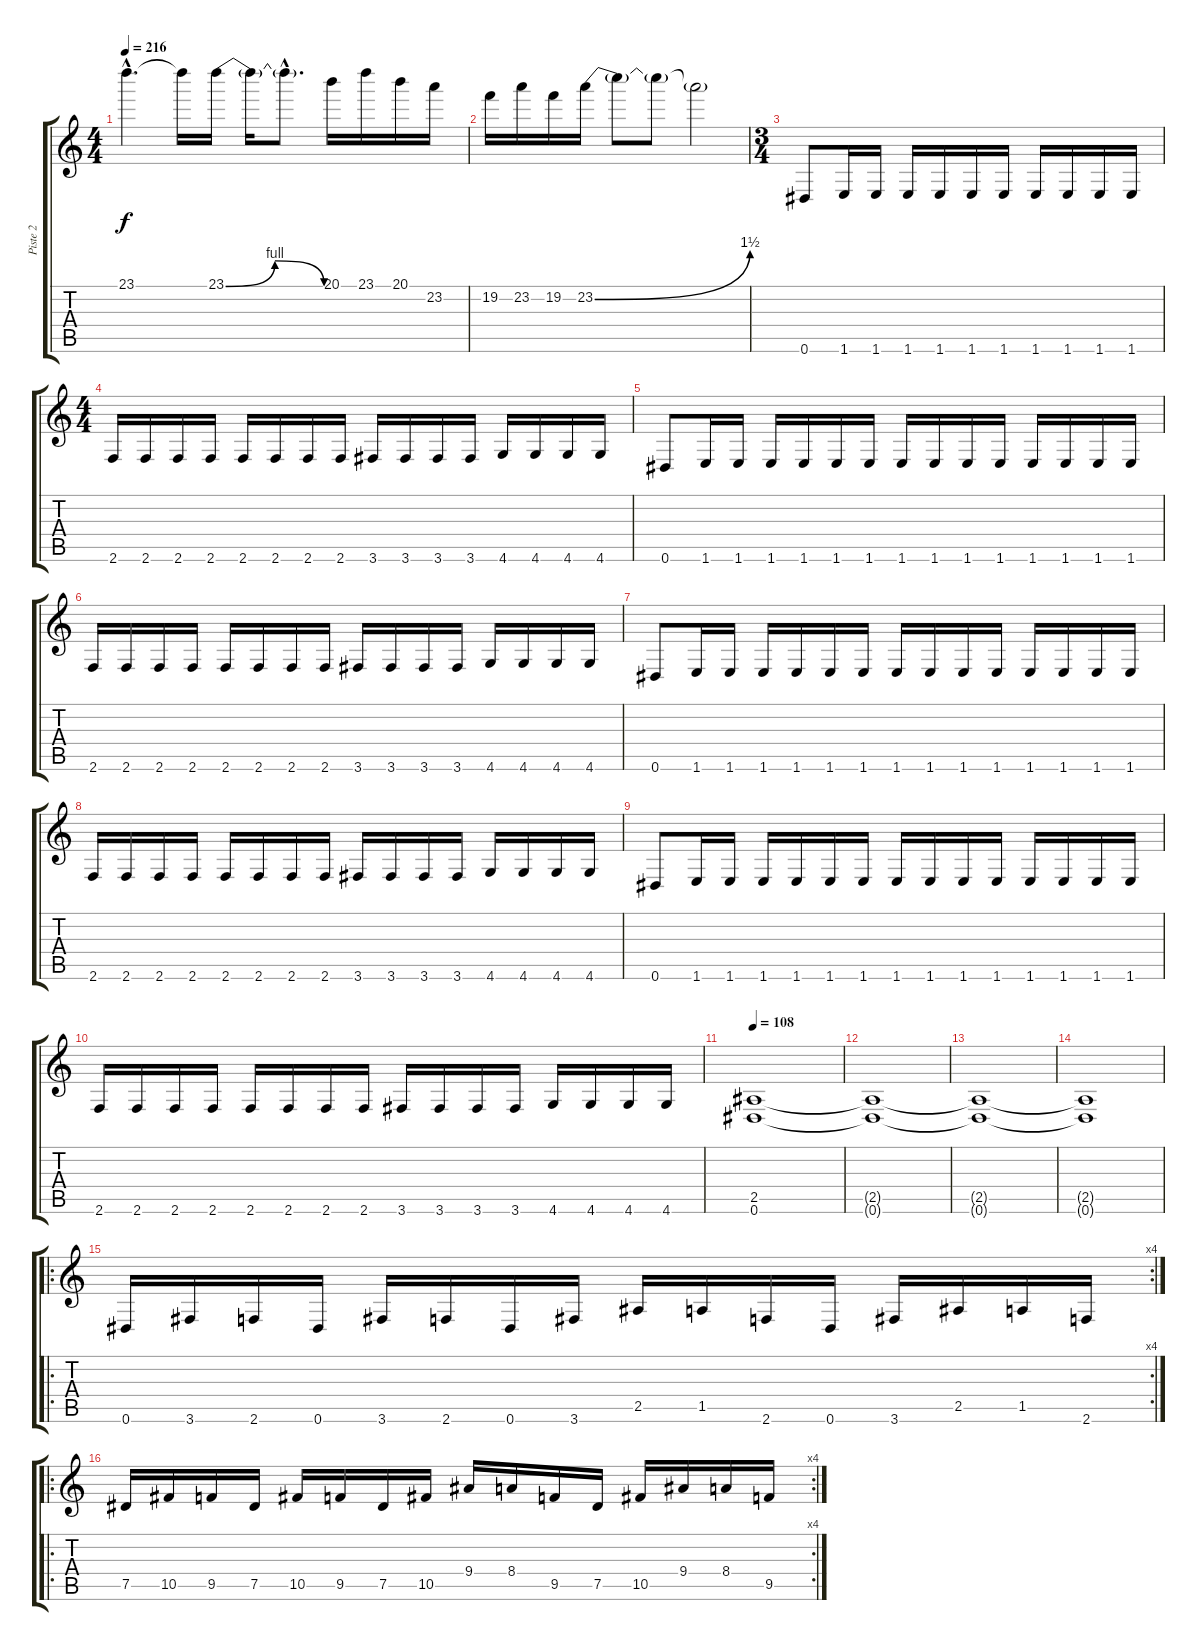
\track ("Piste 2" "Piste 2") {instrument distortionguitar}
\staff {score tabs}
\tuning (Eb4 Bb3 Gb3 Db3 Ab2 Eb2) {hide}
\ts (4 4)
\tempo 216
\clef g2
\ks c
23.1{hac t}.4{d dy f} 23.1{t}.16 23.1{be (bendrelease 0 0 15 4 30 4 60 0)}.16 23.1{t}.16 23.1{hac t}.8{d} 20.1.16 23.1.16 20.1.16 23.2.16 |
19.2.16 23.2.16 19.2.16 23.2{be (bend 0 0 60 6)}.16 23.2{t}.8 23.2{t}.8 23.2{t}.2 |
\ts (3 4)
0.6.8 1.6.16 1.6.16 1.6.16 1.6.16 1.6.16 1.6.16 1.6.16 1.6.16 1.6.16 1.6.16 |
\ts (4 4)
2.6.16 2.6.16 2.6.16 2.6.16 2.6.16 2.6.16 2.6.16 2.6.16 3.6.16 3.6.16 3.6.16 3.6.16 4.6.16 4.6.16 4.6.16 4.6.16 |
0.6.8 1.6.16 1.6.16 1.6.16 1.6.16 1.6.16 1.6.16 1.6.16 1.6.16 1.6.16 1.6.16 1.6.16 1.6.16 1.6.16 1.6.16 |
2.6.16 2.6.16 2.6.16 2.6.16 2.6.16 2.6.16 2.6.16 2.6.16 3.6.16 3.6.16 3.6.16 3.6.16 4.6.16 4.6.16 4.6.16 4.6.16 |
0.6.8 1.6.16 1.6.16 1.6.16 1.6.16 1.6.16 1.6.16 1.6.16 1.6.16 1.6.16 1.6.16 1.6.16 1.6.16 1.6.16 1.6.16 |
2.6.16 2.6.16 2.6.16 2.6.16 2.6.16 2.6.16 2.6.16 2.6.16 3.6.16 3.6.16 3.6.16 3.6.16 4.6.16 4.6.16 4.6.16 4.6.16 |
0.6.8 1.6.16 1.6.16 1.6.16 1.6.16 1.6.16 1.6.16 1.6.16 1.6.16 1.6.16 1.6.16 1.6.16 1.6.16 1.6.16 1.6.16 |
2.6.16 2.6.16 2.6.16 2.6.16 2.6.16 2.6.16 2.6.16 2.6.16 3.6.16 3.6.16 3.6.16 3.6.16 4.6.16 4.6.16 4.6.16 4.6.16 |
\tempo 108
(2.5 0.6).1 |
(2.5{t} 0.6{t}).1 |
(2.5{t} 0.6{t}).1 |
(2.5{t} 0.6{t}).1 |
\ro
\rc 4
0.6.16 3.6.16 2.6.16 0.6.16 3.6.16 2.6.16 0.6.16 3.6.16 2.5.16 1.5.16 2.6.16 0.6.16 3.6.16 2.5.16 1.5.16 2.6.16 |
\ro
\rc 4
7.5.16 10.5.16 9.5.16 7.5.16 10.5.16 9.5.16 7.5.16 10.5.16 9.4.16 8.4.16 9.5.16 7.5.16 10.5.16 9.4.16 8.4.16 9.5.16
